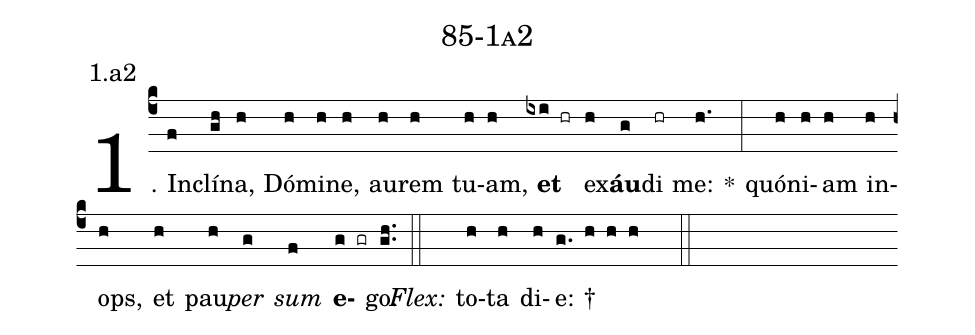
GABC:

name: 85-1a2;
annotation: 1.a2;
%%
(c4)1. In(f)clí(gh)na,(h) Dó(h)mi(h)ne,(h) au(h)rem(h) tu(h)am,(h) <b>et</b>(ixi hr) ex(h)<b>áu</b>(g)di(hr) me:(h.) *(:) quón(h)i(h)am(h) in(h)ops,(h) et(h) pau(h)<i>per</i>(g) <i>sum</i>(f) <b>e</b>(g gr)go.(gh..) (::)
<i>Flex:</i>()  to(h)ta(h) di(h)e: †(g. h h h  ::)
